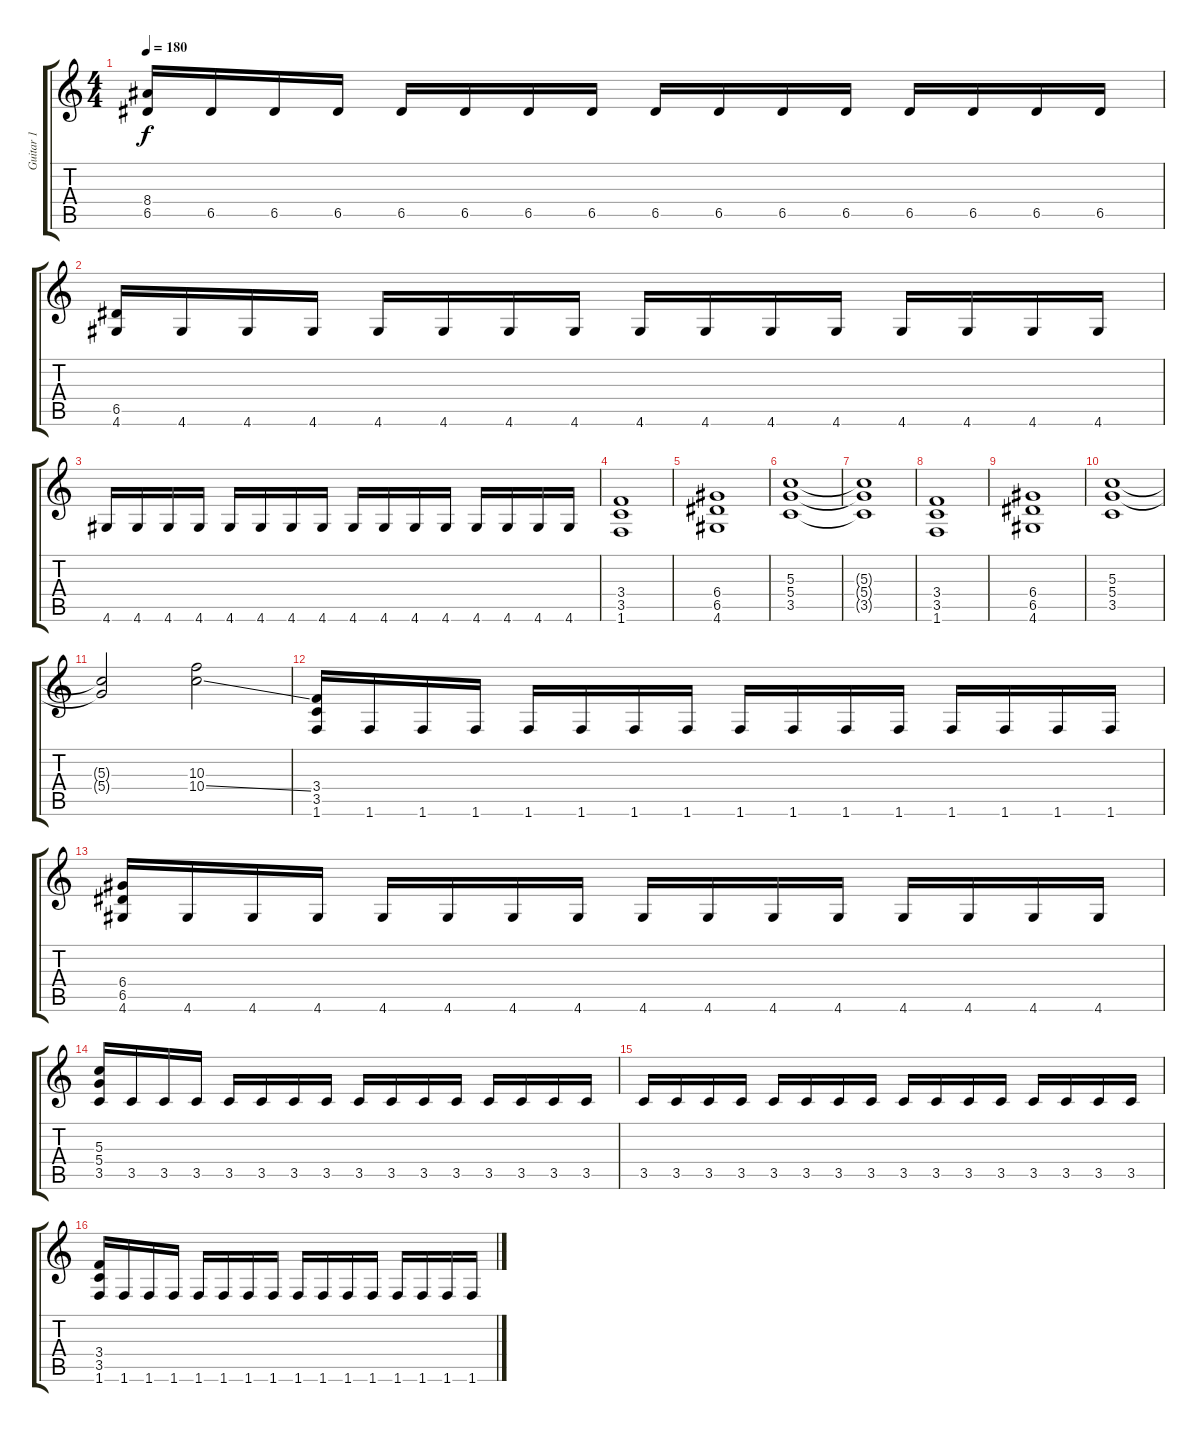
\track ("Guitar 1" "Guitar 1") {instrument distortionguitar}
\staff {score tabs}
\tuning (E4 B3 G3 D3 A2 E2) {hide}
\ts (4 4)
\tempo 180
\clef g2
\ks c
(8.4 6.5).16{dy f} 6.5.16 6.5.16 6.5.16 6.5.16 6.5.16 6.5.16 6.5.16 6.5.16 6.5.16 6.5.16 6.5.16 6.5.16 6.5.16 6.5.16 6.5.16 |
(6.5 4.6).16 4.6.16 4.6.16 4.6.16 4.6.16 4.6.16 4.6.16 4.6.16 4.6.16 4.6.16 4.6.16 4.6.16 4.6.16 4.6.16 4.6.16 4.6.16 |
4.6.16 4.6.16 4.6.16 4.6.16 4.6.16 4.6.16 4.6.16 4.6.16 4.6.16 4.6.16 4.6.16 4.6.16 4.6.16 4.6.16 4.6.16 4.6.16 |
(3.4 3.5 1.6).1 |
(6.4 6.5 4.6).1 |
(5.3 5.4 3.5).1 |
(5.3{t} 5.4{t} 3.5{t}).1 |
(3.4 3.5 1.6).1 |
(6.4 6.5 4.6).1 |
(5.3 5.4 3.5).1 |
(5.3{t} 5.4{t}).2 (10.3 10.4{ss}).2 |
(3.4 3.5 1.6).16 1.6.16 1.6.16 1.6.16 1.6.16 1.6.16 1.6.16 1.6.16 1.6.16 1.6.16 1.6.16 1.6.16 1.6.16 1.6.16 1.6.16 1.6.16 |
(6.4 6.5 4.6).16 4.6.16 4.6.16 4.6.16 4.6.16 4.6.16 4.6.16 4.6.16 4.6.16 4.6.16 4.6.16 4.6.16 4.6.16 4.6.16 4.6.16 4.6.16 |
(5.3 5.4 3.5).16 3.5.16 3.5.16 3.5.16 3.5.16 3.5.16 3.5.16 3.5.16 3.5.16 3.5.16 3.5.16 3.5.16 3.5.16 3.5.16 3.5.16 3.5.16 |
3.5.16 3.5.16 3.5.16 3.5.16 3.5.16 3.5.16 3.5.16 3.5.16 3.5.16 3.5.16 3.5.16 3.5.16 3.5.16 3.5.16 3.5.16 3.5.16 |
(3.4 3.5 1.6).16 1.6.16 1.6.16 1.6.16 1.6.16 1.6.16 1.6.16 1.6.16 1.6.16 1.6.16 1.6.16 1.6.16 1.6.16 1.6.16 1.6.16 1.6.16
